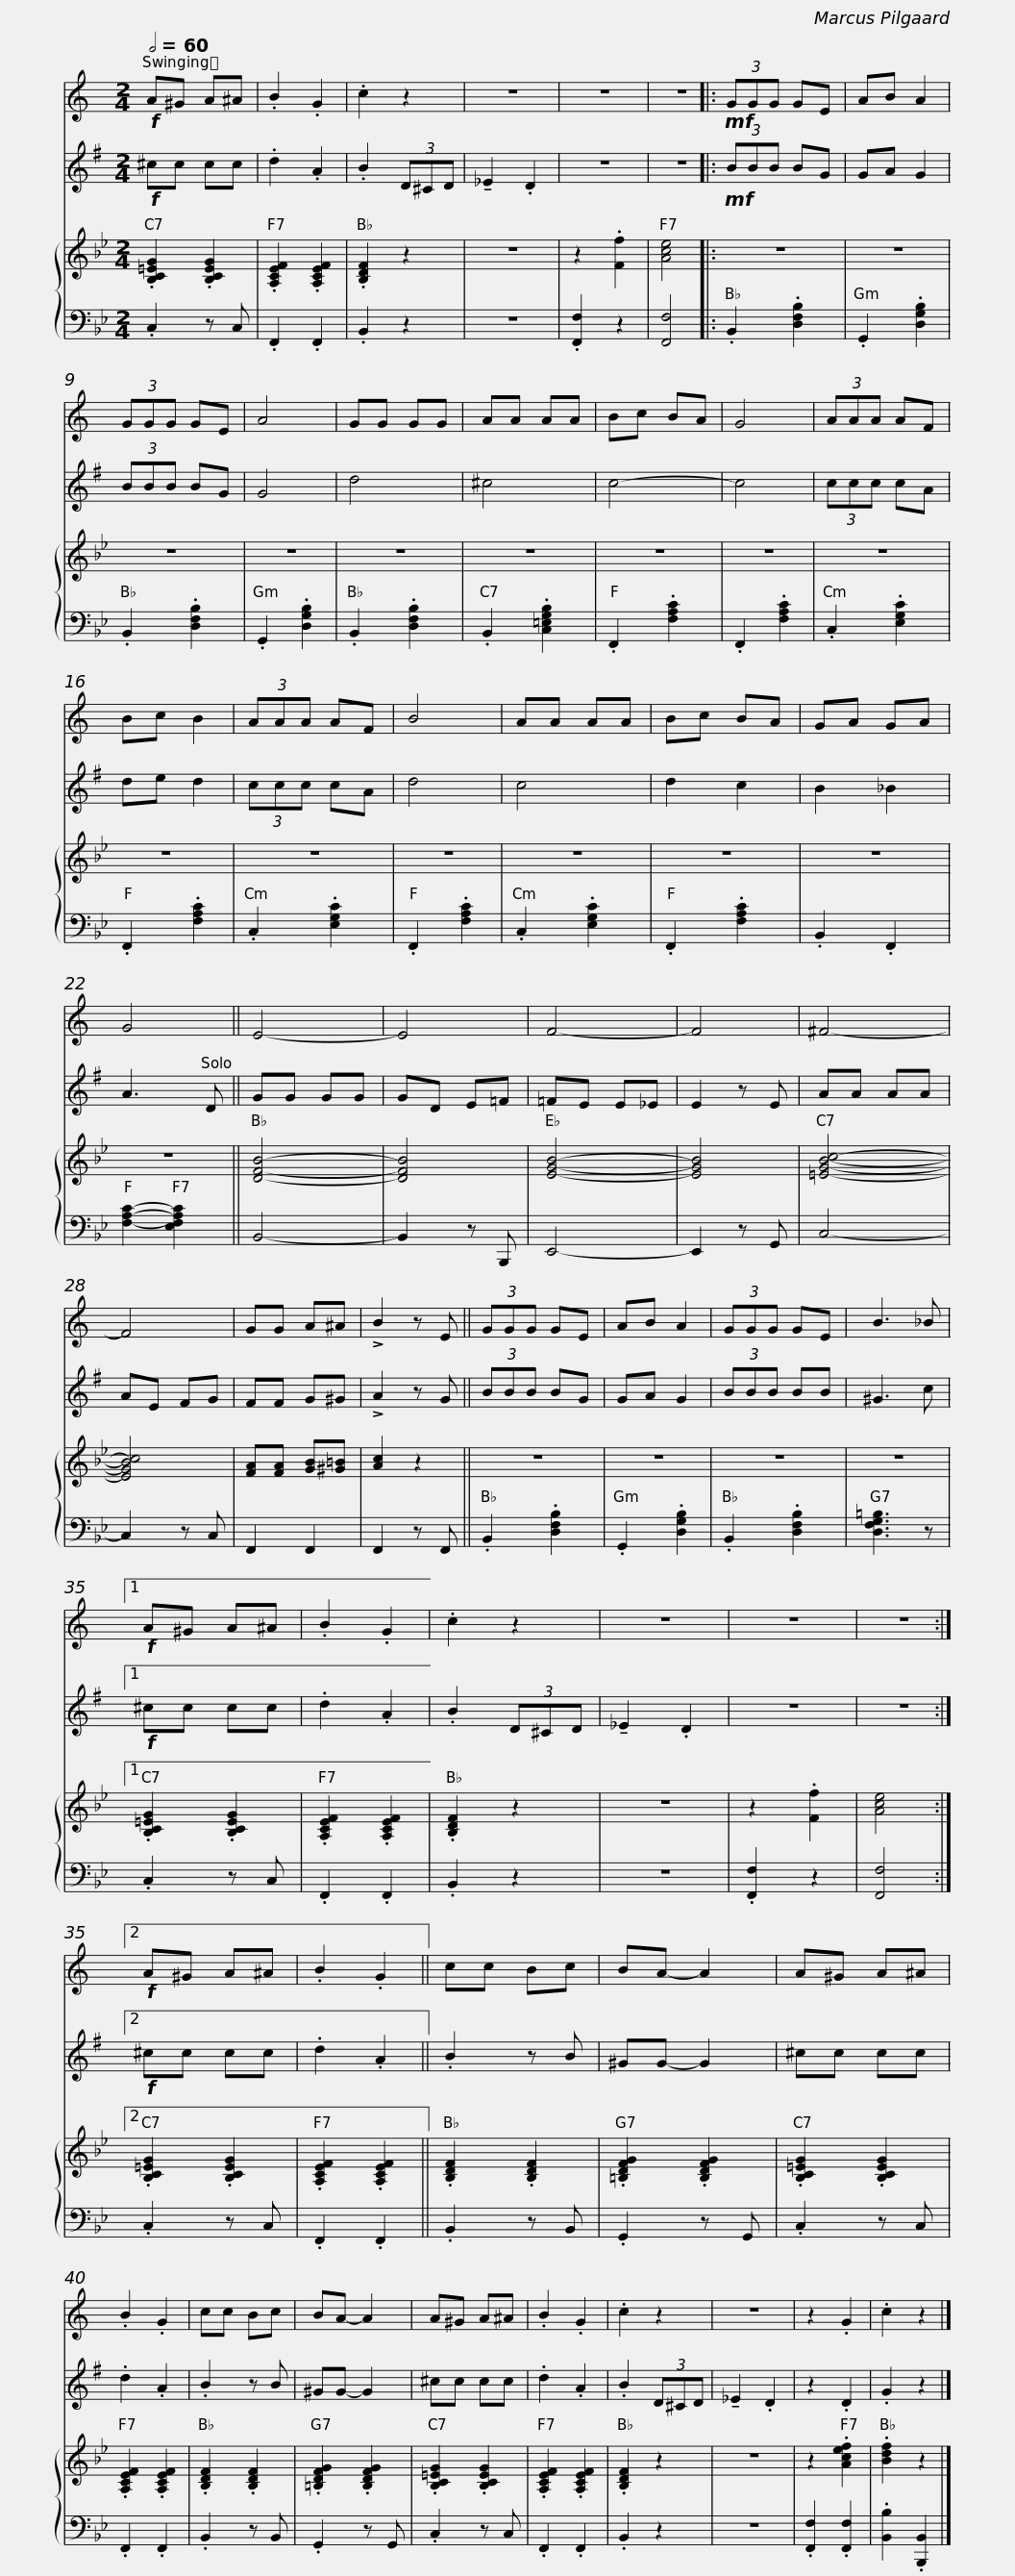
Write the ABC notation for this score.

X:1
%%score 1 2 { 3 | 4 }
L:1/8
Q:1/2=60
M:2/4
I:linebreak $
K:Bb
V:1 treble transpose=-2
V:2 treble transpose=-9
V:3 treble
V:4 bass
V:1
[K:C]!f! A^G A^A | .B2 .G2 | .c2 z2 | z4 | z4 | %5
 z4 |:!mf! (3GGG GE | AB A2 | (3GGG GE |$ A4 | %10
 GG GG | AA AA | Bc BA | G4 | (3AAA AF | %15
 Bc B2 | (3AAA AF | B4 | AA AA |$ Bc BA | %20
 GA GA | G4 || E4- | E4 | F4- | %25
 F4 | ^F4- |$ F4 | GG A^A | !>!B2 z E || %30
 (3GGG GE | AB A2 | (3GGG GE | B3 _B |1!f! A^G A^A |$ %35
 .B2 .G2 | .c2 z2 | z4 | z4 | z4 :|2 %40
!f! A^G A^A | .B2 .G2 || cc Bc | BA- A2 |$ A^G A^A | %45
 .B2 .G2 | cc Bc | BA- A2 | A^G A^A | .B2 .G2 | %50
 .c2 z2 | z4 |$ z2 .G2 | .c2 z2 |] %54
V:2
[K:G]!f! ^cc cc | .d2 .A2 | .B2 (3D^CD | !tenuto!_E2 .D2 | z4 | %5
 z4 |:!mf! (3BBB BG | GA G2 | (3BBB BG |$ G4 | %10
 d4 | ^c4 | c4- | c4 | (3ccc cA | %15
 de d2 | (3ccc cA | d4 | c4 |$ d2 c2 | %20
 B2 _B2 | A3 D || GG GG | GD E=F | =FE E_E | %25
 E2 z E | AA AA |$ AE FG | FF G^G | !>!A2 z G || %30
 (3BBB BG | GA G2 | (3BBB BB | ^G3 c |1!f! ^cc cc |$ %35
 .d2 .A2 | .B2 (3D^CD | !tenuto!_E2 .D2 | z4 | z4 :|2 %40
!f! ^cc cc | .d2 .A2 || .B2 z B | ^GG- G2 |$ ^cc cc | %45
 .d2 .A2 | .B2 z B | ^GG- G2 | ^cc cc | .d2 .A2 | %50
 .B2 (3D^CD | !tenuto!_E2 .D2 |$ z2 .D2 | .G2 z2 |] %54
V:3
 .[B,C=EG]2 .[B,CEG]2 | .[A,CEF]2 .[A,CEF]2 | .[B,DF]2 z2 | z4 | z2 .[Ff]2 | %5
 [Ace]4 |: z4 | z4 | z4 |$ z4 | %10
 z4 | z4 | z4 | z4 | z4 | %15
 z4 | z4 | z4 | z4 |$ z4 | %20
 z4 | z4 || [DFB]4- | [DFB]4 | [EGB]4- | %25
 [EGB]4 | [=EGBc]4- |$ [EGBc]4 | [FA][FA] [GB][^G=B] | [Ac]2 z2 || %30
 z4 | z4 | z4 | z4 |1 .[B,C=EG]2 .[B,CEG]2 |$ %35
 .[A,CEF]2 .[A,CEF]2 | .[B,DF]2 z2 | z4 | z2 .[Ff]2 | [Ace]4 :|2 %40
 .[B,C=EG]2 .[B,CEG]2 | .[A,CEF]2 .[A,CEF]2 || .[B,DF]2 .[B,DF]2 | .[=B,DFG]2 .[B,DFG]2 |$ .[B,C=EG]2 .[B,CEG]2 | %45
 .[A,CEF]2 .[A,CEF]2 | .[B,DF]2 .[B,DF]2 | .[=B,DFG]2 .[B,DFG]2 | .[B,C=EG]2 .[B,CEG]2 | .[A,CEF]2 .[A,CEF]2 | %50
 .[B,DF]2 z2 | z4 |$ z2 .[Acef]2 | .[Bdf]2 z2 |] %54
V:4
 .C,2 z C, | .F,,2 .F,,2 | .B,,2 z2 | z4 | .[F,,F,]2 z2 | %5
 [F,,F,]4 |: .B,,2 .[D,F,B,]2 | .G,,2 .[D,G,B,]2 | .B,,2 .[D,F,B,]2 |$ .G,,2 .[D,G,B,]2 | %10
 .B,,2 .[D,F,B,]2 | .B,,2 .[C,=E,G,B,]2 | .F,,2 .[F,A,C]2 | .F,,2 .[F,A,C]2 | .C,2 .[E,G,C]2 | %15
 .F,,2 .[F,A,C]2 | .C,2 .[E,G,C]2 | .F,,2 .[F,A,C]2 | .C,2 .[E,G,C]2 |$ .F,,2 .[F,A,C]2 | %20
 .B,,2 .F,,2 | [F,A,C]2- [E,F,A,C]2 || B,,4- | B,,2 z B,,, | E,,4- | %25
 E,,2 z G,, | C,4- |$ C,2 z C, | F,,2 F,,2 | F,,2 z F,, || %30
 .B,,2 .[D,F,B,]2 | .G,,2 .[D,G,B,]2 | .B,,2 .[D,F,B,]2 | [D,F,G,=B,]3 z |1 .C,2 z C, |$ %35
 .F,,2 .F,,2 | .B,,2 z2 | z4 | .[F,,F,]2 z2 | [F,,F,]4 :|2 %40
 .C,2 z C, | .F,,2 .F,,2 || .B,,2 z B,, | .G,,2 z G,, |$ .C,2 z C, | %45
 .F,,2 .F,,2 | .B,,2 z B,, | .G,,2 z G,, | .C,2 z C, | .F,,2 .F,,2 | %50
 .B,,2 z2 | z4 |$ .[F,,F,]2 .[F,,F,]2 | .[B,,B,]2 .[B,,,B,,]2 |] %54
